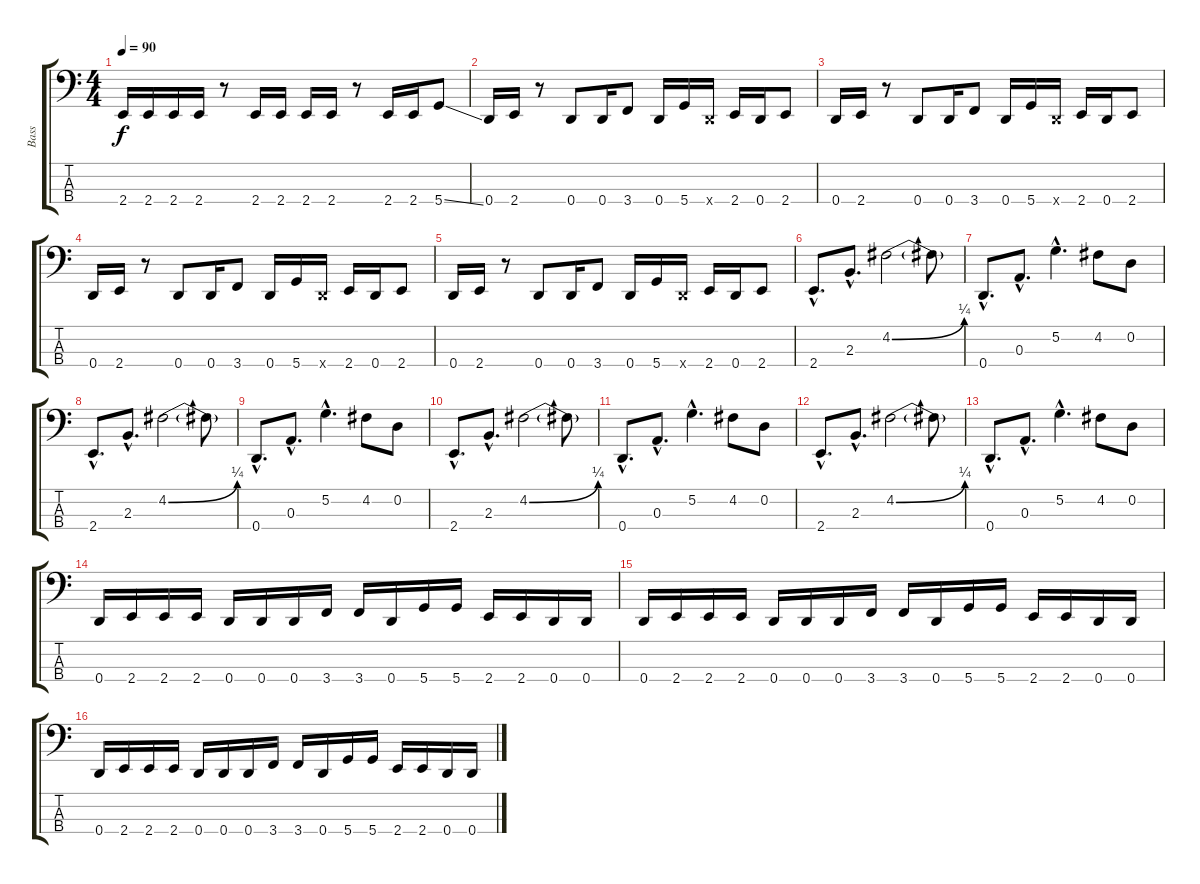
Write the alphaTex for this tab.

\track ("Bass" "Bass") {instrument electricbasspick}
\staff {score tabs}
\tuning (G2 D2 A1 D1) {hide}
\ts (4 4)
\tempo 90
\clef f4
\ks c
2.4.16{dy f} 2.4.16 2.4.16 2.4.16 r.8 2.4.16 2.4.16 2.4.16 2.4.16 r.8 2.4.16 2.4.16 5.4{ss}.8 |
0.4.16 2.4.16 r.8 0.4.8 0.4.16 3.4.8 0.4.16 5.4.16 0.4{x}.16 2.4.16 0.4.16 2.4.8 |
0.4.16 2.4.16 r.8 0.4.8 0.4.16 3.4.8 0.4.16 5.4.16 0.4{x}.16 2.4.16 0.4.16 2.4.8 |
0.4.16 2.4.16 r.8 0.4.8 0.4.16 3.4.8 0.4.16 5.4.16 0.4{x}.16 2.4.16 0.4.16 2.4.8 |
0.4.16 2.4.16 r.8 0.4.8 0.4.16 3.4.8 0.4.16 5.4.16 0.4{x}.16 2.4.16 0.4.16 2.4.8 |
2.4{hac}.8{d} 2.3{hac}.8{d} 4.2{be (bend 0 0 60 1)}.2 4.2{t}.8 |
0.4{hac}.8{d} 0.3{hac}.8{d} 5.2{hac}.4{d} 4.2.8 0.2.8 |
2.4{hac}.8{d} 2.3{hac}.8{d} 4.2{be (bend 0 0 60 1)}.2 4.2{t}.8 |
0.4{hac}.8{d} 0.3{hac}.8{d} 5.2{hac}.4{d} 4.2.8 0.2.8 |
2.4{hac}.8{d} 2.3{hac}.8{d} 4.2{be (bend 0 0 60 1)}.2 4.2{t}.8 |
0.4{hac}.8{d} 0.3{hac}.8{d} 5.2{hac}.4{d} 4.2.8 0.2.8 |
2.4{hac}.8{d} 2.3{hac}.8{d} 4.2{be (bend 0 0 60 1)}.2 4.2{t}.8 |
0.4{hac}.8{d} 0.3{hac}.8{d} 5.2{hac}.4{d} 4.2.8 0.2.8 |
0.4.16 2.4.16 2.4.16 2.4.16 0.4.16 0.4.16 0.4.16 3.4.16 3.4.16 0.4.16 5.4.16 5.4.16 2.4.16 2.4.16 0.4.16 0.4.16 |
0.4.16 2.4.16 2.4.16 2.4.16 0.4.16 0.4.16 0.4.16 3.4.16 3.4.16 0.4.16 5.4.16 5.4.16 2.4.16 2.4.16 0.4.16 0.4.16 |
0.4.16 2.4.16 2.4.16 2.4.16 0.4.16 0.4.16 0.4.16 3.4.16 3.4.16 0.4.16 5.4.16 5.4.16 2.4.16 2.4.16 0.4.16 0.4.16
